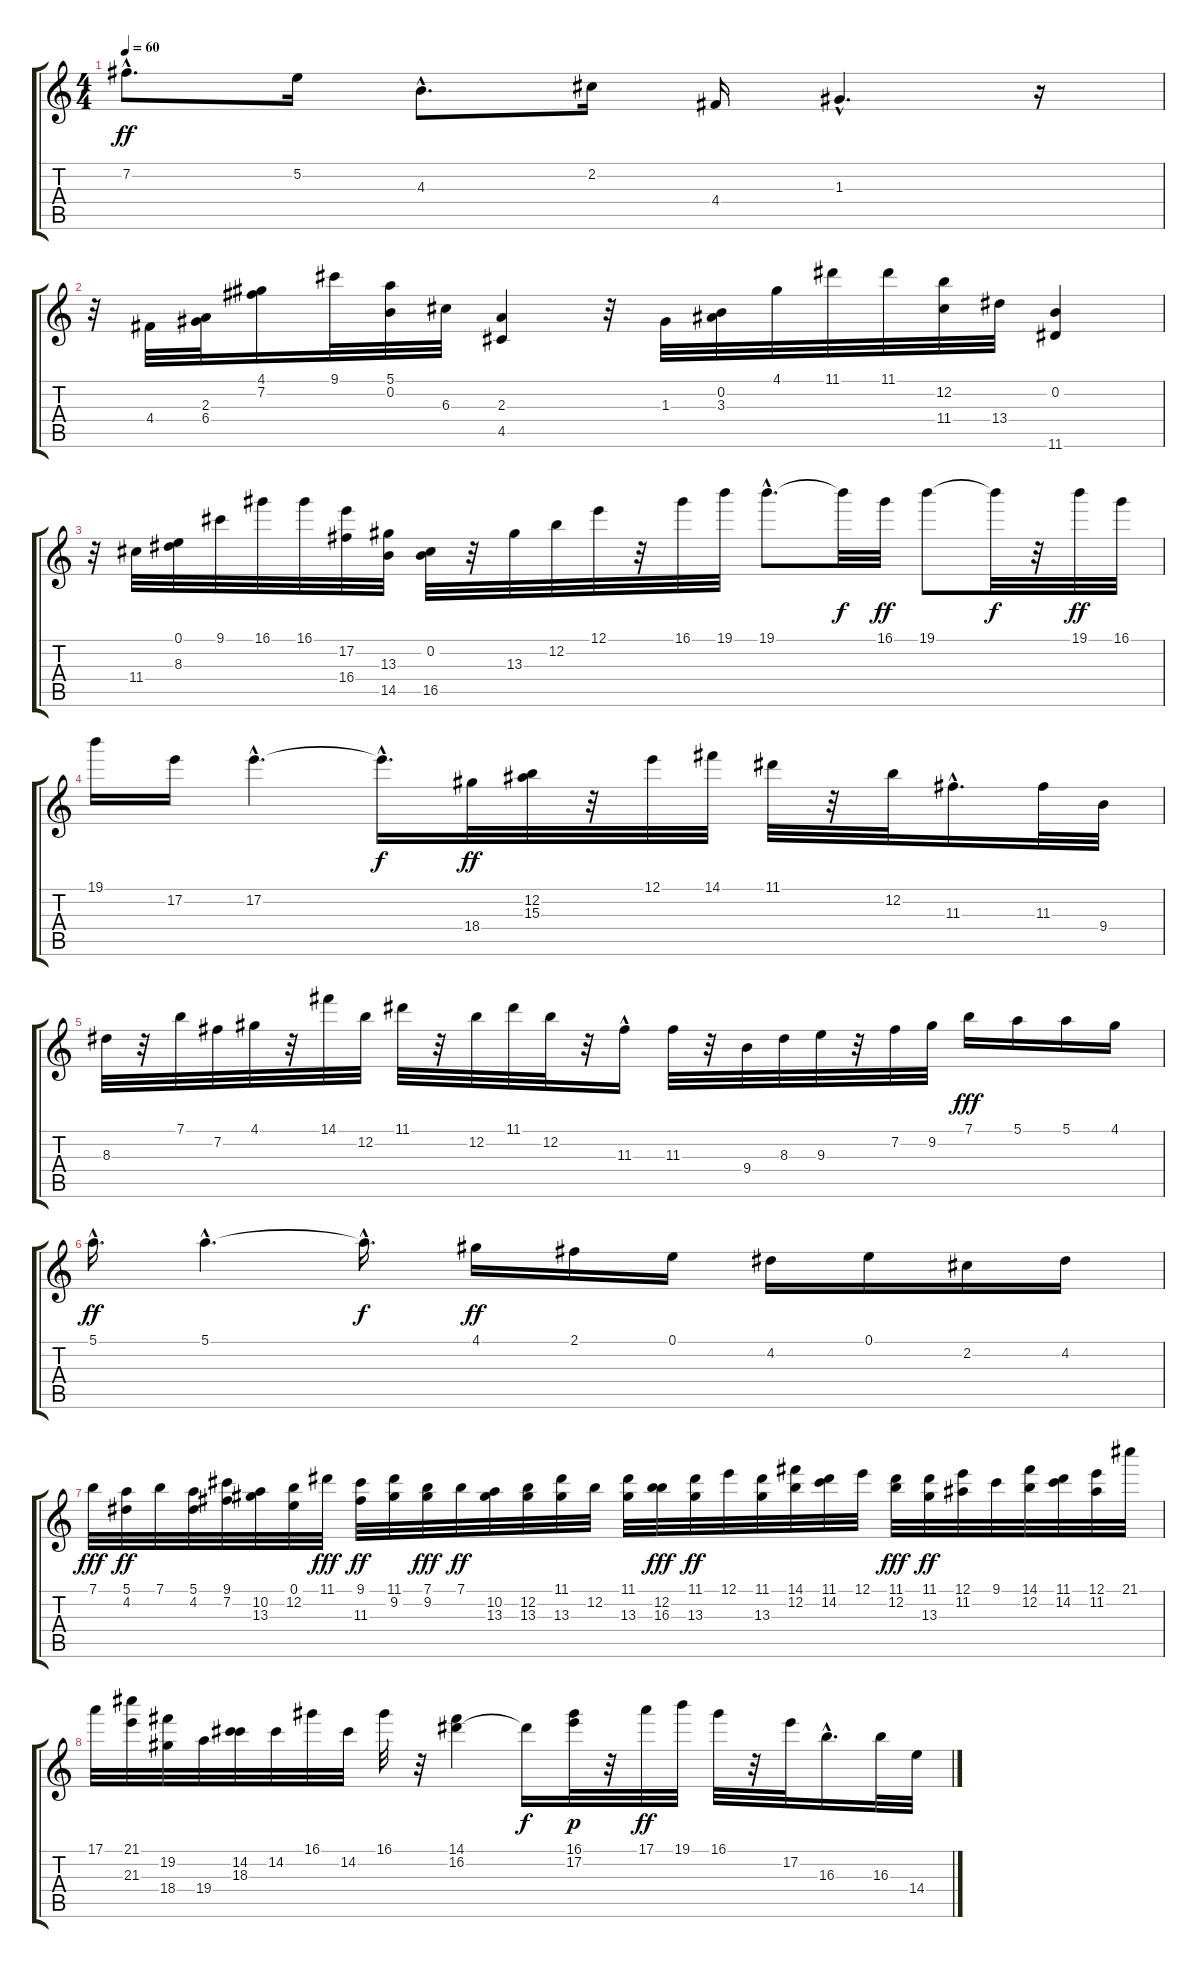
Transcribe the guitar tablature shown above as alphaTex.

\track "" {instrument acousticguitarnylon}
\staff {score tabs}
\tuning (E4 B3 G3 D3 A2 E2) {hide}
\ts (4 4)
\tempo 60
\clef g2
\ks c
7.2{hac}.8{d dy ff} 5.2.16 4.3{hac}.8{d} 2.2.16 4.4.16 1.3{hac}.4{d} r.16 |
r.32 4.4.32 (2.3 6.4).32 (4.1 7.2).16 9.1.32 (5.1 0.2).32 6.3.32 (2.3 4.5).4 r.32 1.3.32 (0.2 3.3).32 4.1.32 11.1.32 11.1.32 (12.2 11.4).32 13.4.32 (0.2 11.6).4 |
r.32 11.4.32 (0.1 8.3).32 9.1.32 16.1.32 16.1.32 (17.2 16.4).32 (13.3 14.5).32 (0.2 16.5).32 r.32 13.3.32 12.2.32 12.1.32 r.32 16.1.32 19.1.32 19.1{hac}.8{d} 19.1{t}.32{dy f} 16.1.32{dy ff} 19.1.8 19.1{t}.32{dy f} r.32 19.1.32{dy ff} 16.1.32 |
19.1.16 17.2.16 17.2{hac}.4{d} 17.2{hac t}.16{d dy f} 18.4.32{dy ff} (12.2 15.3).32 r.32 12.1.32 14.1.32 11.1.32 r.32 12.2.32 11.3{hac}.16{d} 11.3.32 9.4.32 |
8.3.32 r.32 7.1.32 7.2.32 4.1.32 r.32 14.1.32 12.2.32 11.1.32 r.32 12.2.32 11.1.32 12.2.32 r.32 11.3{hac}.16 11.3.32 r.32 9.4.32 8.3.32 9.3.32 r.32 7.2.32 9.2.32 7.1.16{dy fff} 5.1.16 5.1.16 4.1.16 |
5.1{hac}.16{d dy ff} 5.1{hac}.4{d} 5.1{hac t}.16{d dy f} 4.1.16{dy ff} 2.1.16 0.1.16 4.2.16 0.1.16 2.2.16 4.2.16 |
7.1.32{dy fff} (5.1 4.2).32{dy ff} 7.1.32 (5.1 4.2).32 (9.1 7.2).32 (10.2 13.3).32 (0.1 12.2).32 11.1.32{dy fff} (9.1 11.3).32{dy ff} (11.1 9.2).32 (7.1 9.2).32{dy fff} 7.1.32{dy ff} (10.2 13.3).32 (12.2 13.3).32 (11.1 13.3).32 12.2.32 (11.1 13.3).32 (12.2 16.3).32{dy fff} (11.1 13.3).32{dy ff} 12.1.32 (11.1 13.3).32 (14.1 12.2).32 (11.1 14.2).32 12.1.32 (11.1 12.2).32{dy fff} (11.1 13.3).32{dy ff} (12.1 11.2).32 9.1.32 (14.1 12.2).32 (11.1 14.2).32 (12.1 11.2).32 21.1.32 |
17.1.32 (21.1 21.3).32 (19.2 18.4).32 19.4.32 (14.2 18.3).32 14.2.32 16.1.32 14.2.32 16.1.32 r.32 (14.1 16.2).4 16.2{t}.16{dy f} (16.1 17.2).32{dy p} r.32 17.1.32{dy ff} 19.1.32 16.1.32 r.32 17.2.32 16.3{hac}.16{d} 16.3.32 14.4.32
